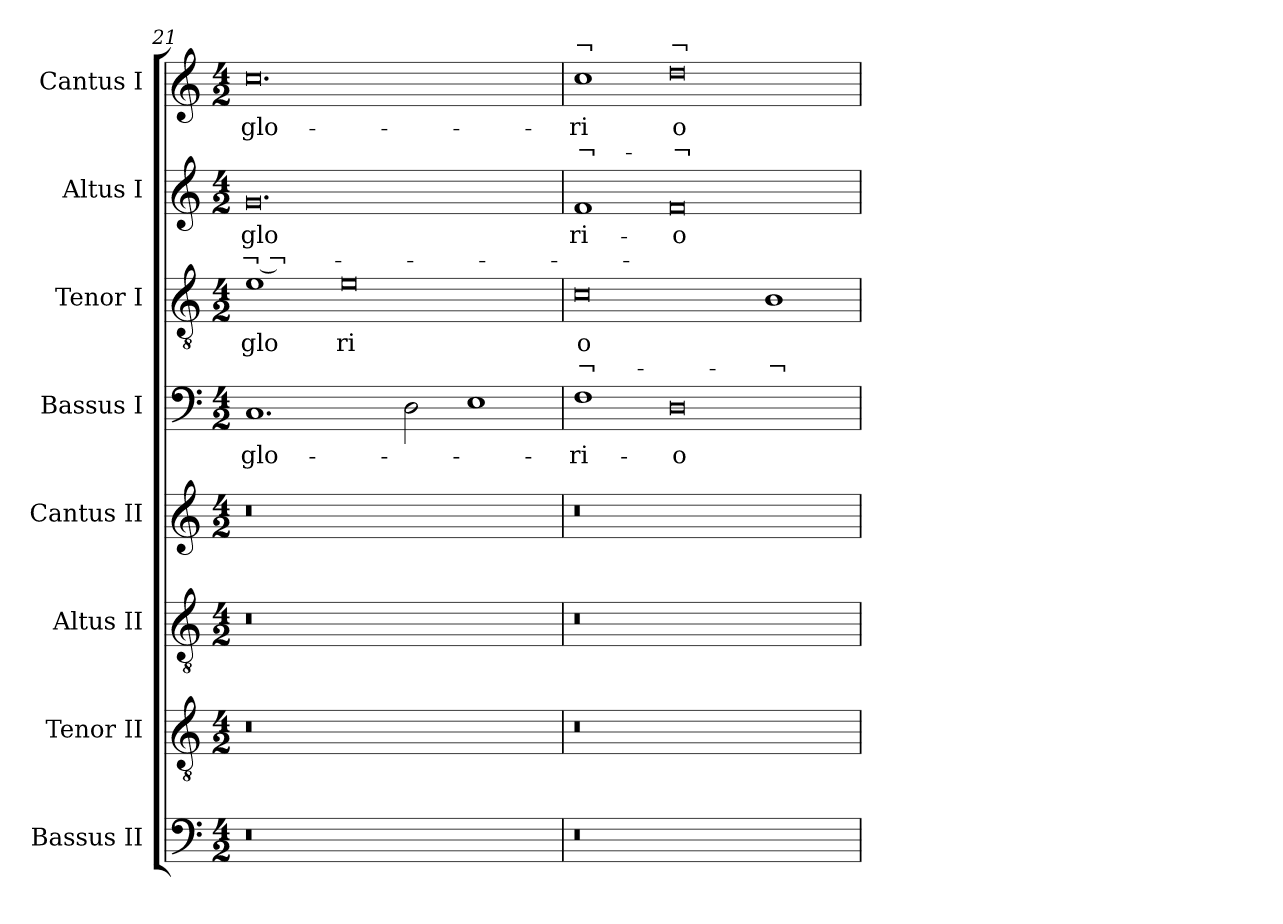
**kern	**kern	**kern	**kern	**kern	**text	**kern	**text	**text	**kern	**text	**text	**kern	**text	**text
*part8	*part7	*part6	*part5	*part4	*part4	*part3	*part3	*part3	*part2	*part2	*part2	*part1	*part1	*part1
*staff8	*staff7	*staff6	*staff5	*staff4	*staff4	*staff3	*staff3	*staff3	*staff2	*staff2	*staff2	*staff1	*staff1	*staff1
*I"Bassus II	*I"Tenor II	*I"Altus II	*I"Cantus II	*I"Bassus I	*	*I"Tenor I	*	*	*I"Altus I	*	*	*I"Cantus I	*	*
*clefF4	*clefGv2	*clefGv2	*clefG2	*clefF4	*	*clefGv2	*	*	*clefG2	*	*	*clefG2	*	*
*M4/2	*M4/2	*M4/2	*M4/2	*M4/2	*	*M4/2	*	*	*M4/2	*	*	*M4/2	*	*
=21	=21	=21	=21	=21	=21	=21	=21	=21	=21	=21	=21	=21	=21	=21
!	!	!	!	!	!LO:LY:b:cj	!	!LO:LY:b:cj	!	!	!LO:LY:b:cj	!LO:LY:b:cj	!	!LO:LY:b:cj	!
0.r	0.r	0.r	0.r	1.C	glo-	1e	glo	.	0.g	glo	¬ ¬-	0.cc	glo-	.
!	!	!	!	!	!	!	!LO:LY:b:cj	!	!	!	!	!	!	!
.	.	.	.	.	.	0e	ri	.	.	.	.	.	.	.
.	.	.	.	2D\	.	.	.	.	.	.	.	.	.	.
.	.	.	.	1E	.	.	.	.	.	.	.	.	.	.
!!LO:LB:g=z
=22	=22	=22	=22	=22	=22	=22	=22	=22	=22	=22	=22	=22	=22	=22
!	!	!	!	!	!	!	!	!	!	!	!	!LO:TX:a:t=¬	!	!
!	!	!	!	!	!LO:LY:b:cj	!	!LO:LY:b:rj	!LO:LY:b:cj	!	!LO:LY:b:cj	!	!	!LO:LY:b:cj	!LO:LY:b:cj
0.r	0.r	0.r	0.r	1F	-ri-	0c	o	¬-	1f	-ri-	.	1cc	-ri	¬-
!	!	!	!	!	!	!	!	!	!	!	!	!LO:TX:a:t=¬	!	!
!	!	!	!	!	!LO:LY:b:cj	!	!	!	!	!LO:LY:b:cj	!	!	!LO:LY:b:cj	!LO:LY:b
.	.	.	.	0D	-o-	.	.	.	0f	-o-	.	0dd	-o	¬-
!	!	!	!	!	!	!	!	!LO:LY:b:rj	!	!	!	!	!	!
.	.	.	.	.	.	1B	.	-¬-	.	.	.	.	.	.
=	=	=	=	=	=	=	=	=	=	=	=	=	=	=
*-	*-	*-	*-	*-	*-	*-	*-	*-	*-	*-	*-	*-	*-	*-
